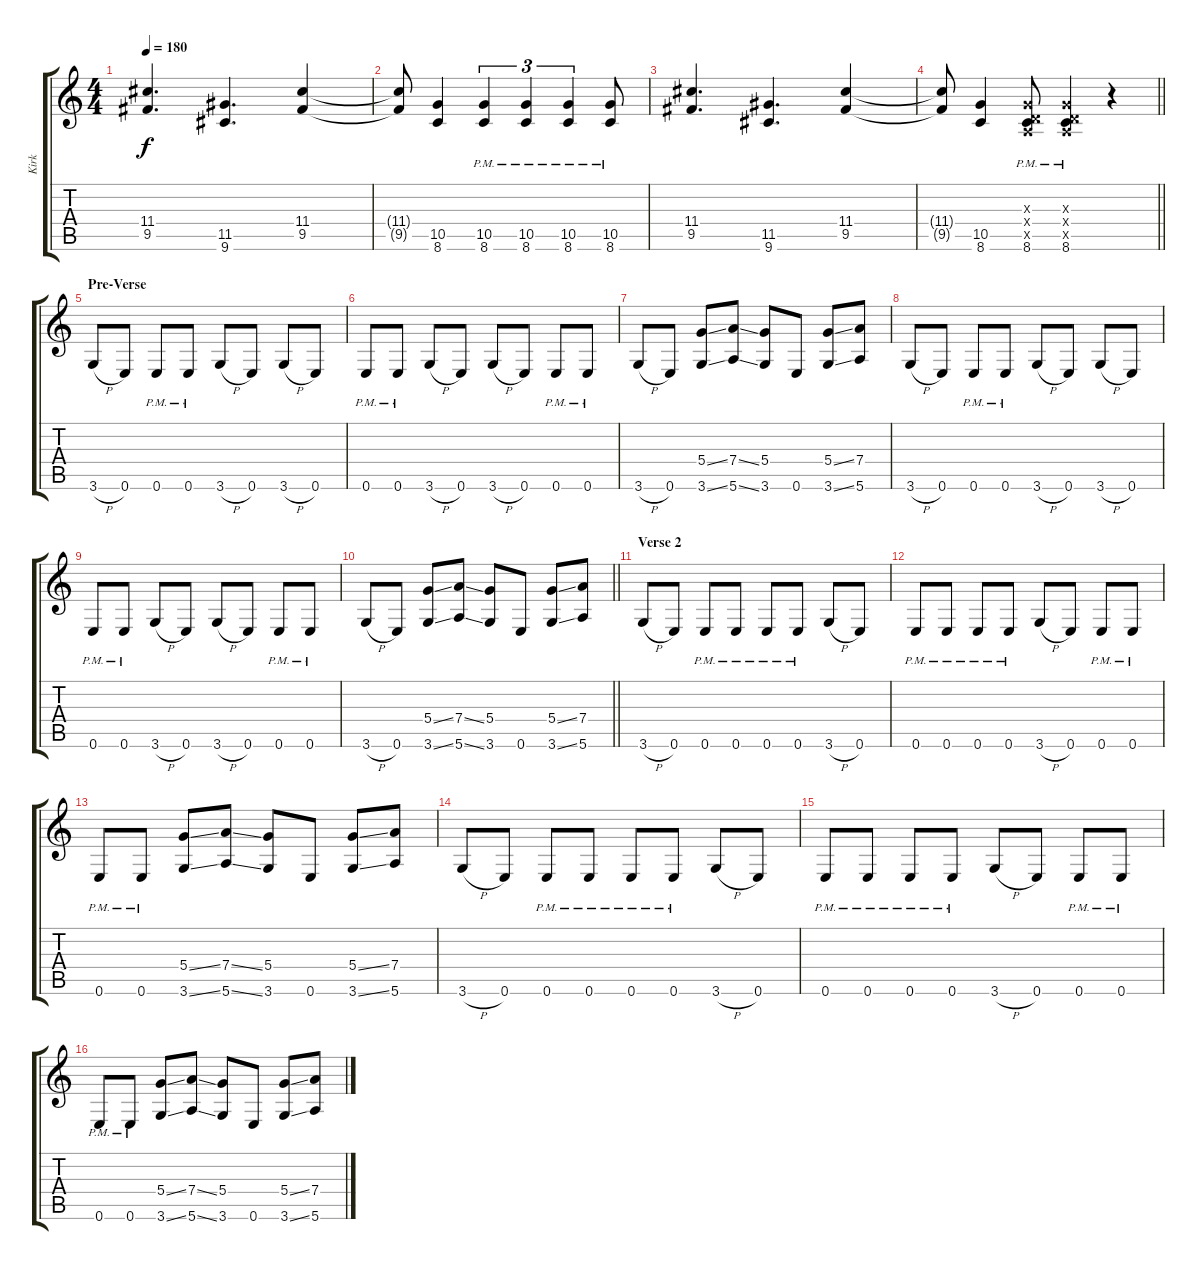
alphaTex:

\track ("Kirk" "Kirk") {instrument distortionguitar}
\staff {score tabs}
\tuning (E4 B3 G3 D3 A2 E2) {hide}
\ts (4 4)
\tempo 180
\clef g2
\ks c
(11.4 9.5).4{d dy f} (11.5 9.6).4{d} (11.4 9.5).4 |
(11.4{t} 9.5{t}).8 (10.5 8.6).4 (10.5{pm} 8.6{pm}).4{tu (3 2)} (10.5{pm} 8.6{pm}).4{tu (3 2)} (10.5{pm} 8.6{pm}).4{tu (3 2)} (10.5{pm} 8.6{pm}).8 |
(11.4 9.5).4{d} (11.5 9.6).4{d} (11.4 9.5).4 |
\barLineRight lightlight
(11.4{t} 9.5{t}).8 (10.5 8.6).4 (0.3{x} 0.4{x} 0.5{x} 8.6{pm}).8 (0.3{x} 0.4{x} 0.5{x} 8.6{pm}).4 r.4 |
\section ("" "Pre-Verse")
3.6{h}.8 0.6.8 0.6{pm}.8 0.6{pm}.8 3.6{h}.8 0.6.8 3.6{h}.8 0.6.8 |
0.6{pm}.8 0.6{pm}.8 3.6{h}.8 0.6.8 3.6{h}.8 0.6.8 0.6{pm}.8 0.6{pm}.8 |
3.6{h}.8 0.6.8 (5.4{ss} 3.6{ss}).8 (7.4{ss} 5.6{ss}).8 (5.4 3.6).8 0.6.8 (5.4{ss} 3.6{ss}).8 (7.4 5.6).8 |
3.6{h}.8 0.6.8 0.6{pm}.8 0.6{pm}.8 3.6{h}.8 0.6.8 3.6{h}.8 0.6.8 |
0.6{pm}.8 0.6{pm}.8 3.6{h}.8 0.6.8 3.6{h}.8 0.6.8 0.6{pm}.8 0.6{pm}.8 |
\barLineRight lightlight
3.6{h}.8 0.6.8 (5.4{ss} 3.6{ss}).8 (7.4{ss} 5.6{ss}).8 (5.4 3.6).8 0.6.8 (5.4{ss} 3.6{ss}).8 (7.4 5.6).8 |
\section ("" "Verse 2")
3.6{h}.8 0.6.8 0.6{pm}.8 0.6{pm}.8 0.6{pm}.8 0.6{pm}.8 3.6{h}.8 0.6.8 |
0.6{pm}.8 0.6{pm}.8 0.6{pm}.8 0.6{pm}.8 3.6{h}.8 0.6.8 0.6{pm}.8 0.6{pm}.8 |
0.6{pm}.8 0.6{pm}.8 (5.4{ss} 3.6{ss}).8 (7.4{ss} 5.6{ss}).8 (5.4 3.6).8 0.6.8 (5.4{ss} 3.6{ss}).8 (7.4 5.6).8 |
3.6{h}.8 0.6.8 0.6{pm}.8 0.6{pm}.8 0.6{pm}.8 0.6{pm}.8 3.6{h}.8 0.6.8 |
0.6{pm}.8 0.6{pm}.8 0.6{pm}.8 0.6{pm}.8 3.6{h}.8 0.6.8 0.6{pm}.8 0.6{pm}.8 |
0.6{pm}.8 0.6{pm}.8 (5.4{ss} 3.6{ss}).8 (7.4{ss} 5.6{ss}).8 (5.4 3.6).8 0.6.8 (5.4{ss} 3.6{ss}).8 (7.4 5.6).8
